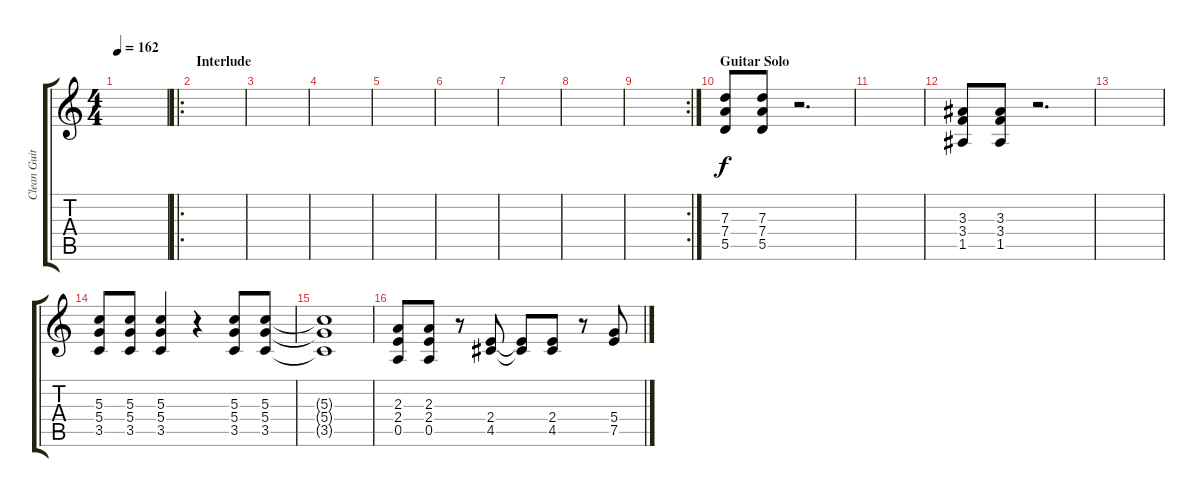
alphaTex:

\track ("Clean Guitar" "Clean Guit") {instrument electricguitarjazz}
\staff {score tabs}
\tuning (E4 B3 G3 D3 A2 D2) {hide}
\ts (4 4)
\tempo 162
\clef g2
\ks c
|
\ro
\section ("" "Interlude")
|
|
|
|
|
|
|
\rc 2
|
\section ("" "Guitar Solo")
(7.3 7.4 5.5).8 (7.3 7.4 5.5).8 r.2{d} |
|
(3.3 3.4 1.5).8 (3.3 3.4 1.5).8 r.2{d} |
|
(5.3 5.4 3.5).8 (5.3 5.4 3.5).8 (5.3 5.4 3.5).4 r.4 (5.3 5.4 3.5).8 (5.3 5.4 3.5).8 |
(5.3{t} 5.4{t} 3.5{t}).1 |
(2.3 2.4 0.5).8 (2.3 2.4 0.5).8 r.8 (2.4 4.5).8 (2.4{t} 4.5{t}).8 (2.4 4.5).8 r.8 (5.4 7.5).8
